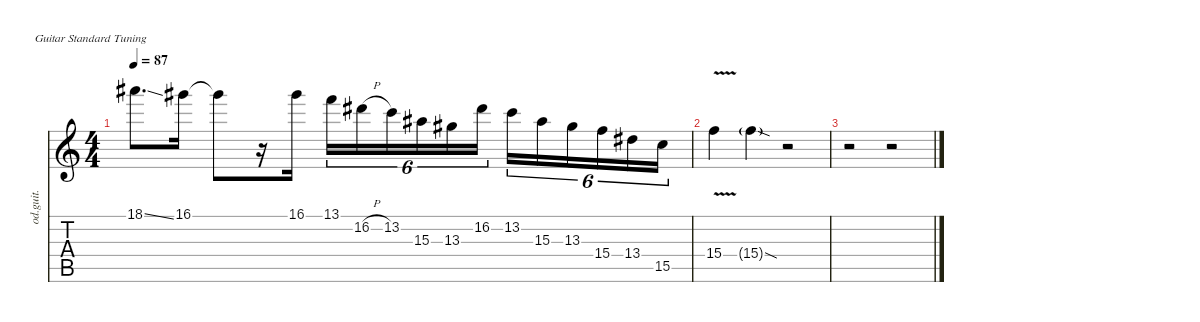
\defaultSystemsLayout 4
\hideDynamics
\bracketExtendMode nobrackets
\otherSystemsTrackNameOrientation horizontal
\track ("Lead Guitar 3" "od.guit.") {instrument overdrivenguitar}
\staff {score tabs}
\tuning (E4 B3 G3 D3 A2 E2)
\ts (4 4)
\tempo 87
\clef g2
\ks c
18.1{ss acc #}.8{d dy f beam Down} 16.1{acc #}.16{beam Down} 16.1{t acc #}.8{beam Down} r.16{beam Down} 16.1{acc #}.16{beam Down} 13.1.16{tu (6 4) beam Down} 16.2{h acc #}.16{tu (6 4) beam Down} 13.2.16{tu (6 4) beam Down} 15.3{acc #}.16{tu (6 4) beam Down} 13.3{acc #}.16{tu (6 4) beam Down} 16.2{acc #}.16{tu (6 4) beam Down} 13.2.16{tu (6 4) beam Down} 15.3{acc #}.16{tu (6 4) beam Down} 13.3{acc #}.16{tu (6 4) beam Down} 15.4.16{tu (6 4) beam Down} 13.4{acc #}.16{tu (6 4) beam Down} 15.5.16{tu (6 4) beam Down} |
15.4{v}.4{beam Down} 15.4{sod g}.4{beam Down} r.2{beam Down} |
r.2{beam Down} r.2{beam Down}
